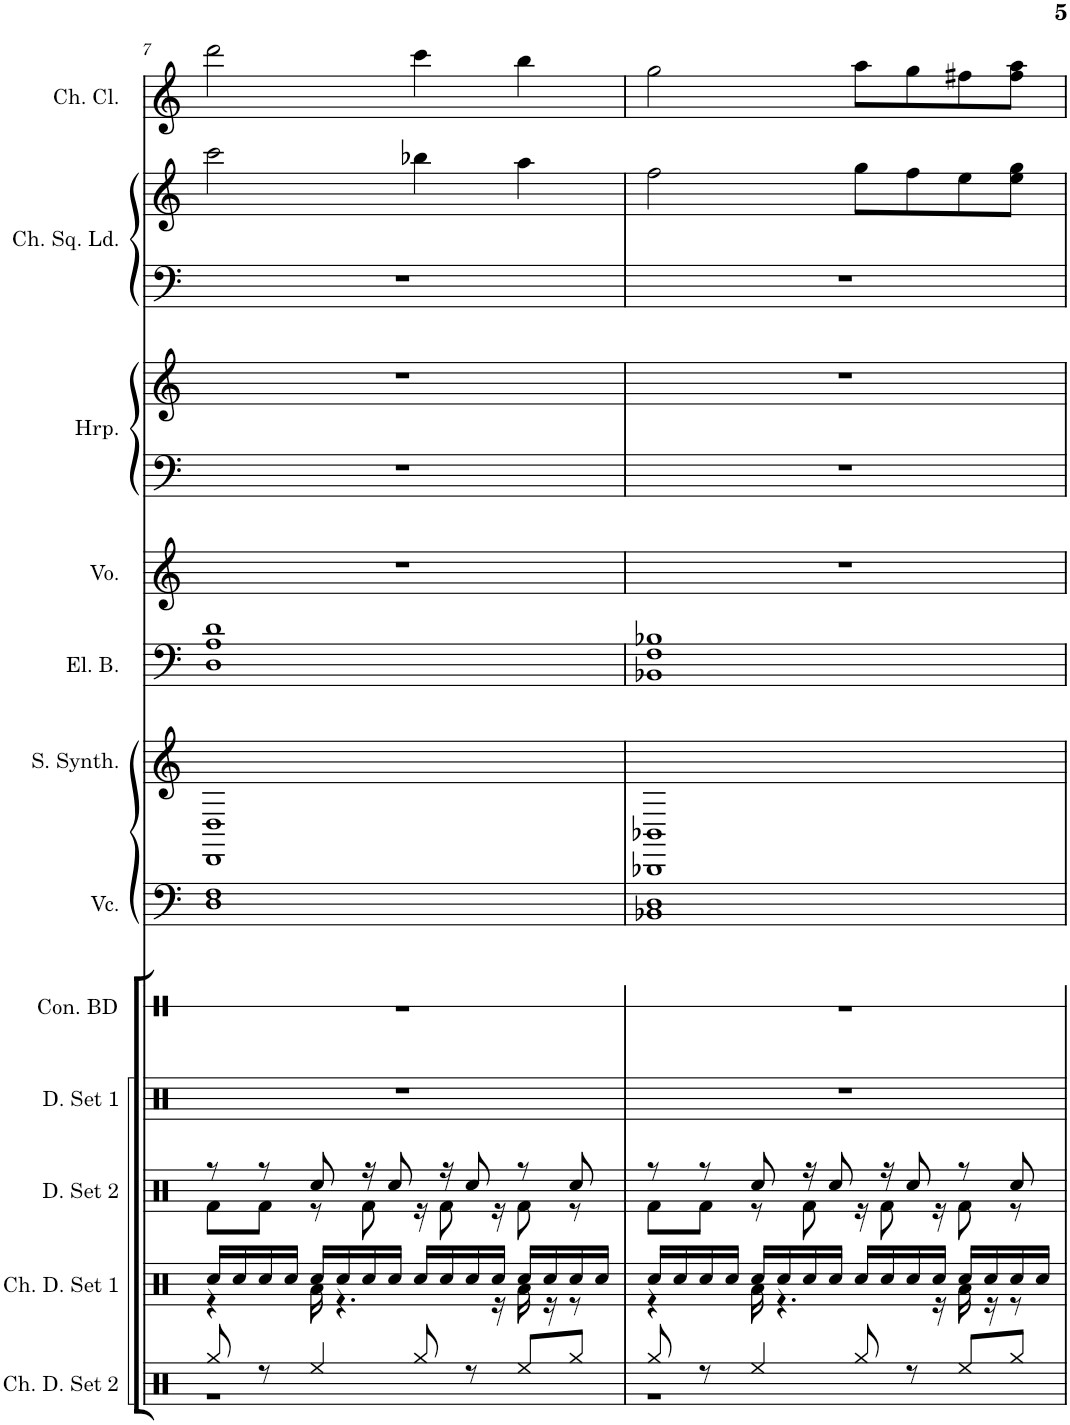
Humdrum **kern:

**kern	**kern	**kern	**kern	**kern	**kern	**kern	**kern	**kern	**kern	**kern	**kern	**kern	**kern
*part12	*part11	*part10	*part9	*part8	*part7	*part6	*part5	*part4	*part3	*part3	*part2	*part2	*part1
*staff14	*staff13	*staff12	*staff11	*staff10	*staff9	*staff8	*staff7	*staff6	*staff5	*staff4	*staff3	*staff2	*staff1
*I"Second Chiptune Drums	*I"First Chiptune Drumset	*I"Second Drumset	*I"First Drumset	*I"Concert Bass Drum	*I"Violoncello	*I"Saw Synthesizer	*I"Electric Bass	*I"Voice	*I"Harp	*	*I"Chiptune Square Lead	*	*I"Chiptune Clarinet
*	*I'Ch. D. Set 1	*I'D. Set 2	*I'D. Set 1	*I'Con. BD	*I'Vc.	*I'S. Synth.	*I'El. B.	*I'Vo.	*I'Hrp.	*	*I'Ch. Sq. Ld.	*	*I'Ch. Cl.
!!LO:PB:g=z
*clefX	*clefX	*clefX	*clefX	*clefX	*clefF4	*clefG2	*clefF4	*clefG2	*clefF4	*clefG2	*clefF4	*clefG2	*clefG2
*	*	*	*	*	*	*	*Trd7c12	*	*	*	*	*	*Trd1c2
*k[]	*k[]	*k[]	*k[]	*k[]	*k[]	*k[]	*k[]	*k[]	*k[]	*k[]	*k[]	*k[]	*k[]
*M4/4	*M4/4	*M4/4	*M4/4	*M4/4	*M4/4	*M4/4	*M4/4	*M4/4	*M4/4	*M4/4	*M4/4	*M4/4	*M4/4
=7	=7	=7	=7	=7	=7	=7	=7	=7	=7	=7	=7	=7	=7
*^	*^	*^	*	*	*	*	*	*	*	*	*	*	*
8Rgg/	1r	16Rcc/LL	4r	8r	8Rf\L	1r	1r	1D 1F	1DD 1D	1D 1A 1d	1r	1r	1r	1r	2ccc\	2ddd\
.	.	16Rcc/	.	.	.	.	.	.	.	.	.	.	.	.	.	.
8r	.	16Rcc/	.	8r	8Rf\J	.	.	.	.	.	.	.	.	.	.	.
.	.	16Rcc/JJ	.	.	.	.	.	.	.	.	.	.	.	.	.	.
4Ree/	.	16Rcc/LL	16Ra\	8Rcc/	8r	.	.	.	.	.	.	.	.	.	.	.
.	.	16Rcc/	4.r	.	.	.	.	.	.	.	.	.	.	.	.	.
.	.	16Rcc/	.	16r	8Rf\	.	.	.	.	.	.	.	.	.	.	.
.	.	16Rcc/JJ	.	8Rcc/	.	.	.	.	.	.	.	.	.	.	.	.
8Rgg/	.	16Rcc/LL	.	.	16r	.	.	.	.	.	.	.	.	.	4bb-X\	4ccc\
.	.	16Rcc/	.	16r	8Rf\	.	.	.	.	.	.	.	.	.	.	.
8r	.	16Rcc/	.	8Rcc/	.	.	.	.	.	.	.	.	.	.	.	.
.	.	16Rcc/JJ	16r	.	16r	.	.	.	.	.	.	.	.	.	.	.
8Ree/L	.	16Rcc/LL	16Ra\	8r	8Rf\	.	.	.	.	.	.	.	.	.	4aa\	4bb\
.	.	16Rcc/	16r	.	.	.	.	.	.	.	.	.	.	.	.	.
8Rgg/J	.	16Rcc/	8r	8Rcc/	8r	.	.	.	.	.	.	.	.	.	.	.
.	.	16Rcc/JJ	.	.	.	.	.	.	.	.	.	.	.	.	.	.
=8	=8	=8	=8	=8	=8	=8	=8	=8	=8	=8	=8	=8	=8	=8	=8	=8
8Rgg/	1r	16Rcc/LL	4r	8r	8Rf\L	1r	1r	1BB-X 1D	1BBB-X 1BB-X	1BB-X 1F 1B-X	1r	1r	1r	1r	2ff\	2gg\
.	.	16Rcc/	.	.	.	.	.	.	.	.	.	.	.	.	.	.
8r	.	16Rcc/	.	8r	8Rf\J	.	.	.	.	.	.	.	.	.	.	.
.	.	16Rcc/JJ	.	.	.	.	.	.	.	.	.	.	.	.	.	.
4Ree/	.	16Rcc/LL	16Ra\	8Rcc/	8r	.	.	.	.	.	.	.	.	.	.	.
.	.	16Rcc/	4.r	.	.	.	.	.	.	.	.	.	.	.	.	.
.	.	16Rcc/	.	16r	8Rf\	.	.	.	.	.	.	.	.	.	.	.
.	.	16Rcc/JJ	.	8Rcc/	.	.	.	.	.	.	.	.	.	.	.	.
8Rgg/	.	16Rcc/LL	.	.	16r	.	.	.	.	.	.	.	.	.	8gg\L	8aa\L
.	.	16Rcc/	.	16r	8Rf\	.	.	.	.	.	.	.	.	.	.	.
8r	.	16Rcc/	.	8Rcc/	.	.	.	.	.	.	.	.	.	.	8ff\	8gg\
.	.	16Rcc/JJ	16r	.	16r	.	.	.	.	.	.	.	.	.	.	.
8Ree/L	.	16Rcc/LL	16Ra\	8r	8Rf\	.	.	.	.	.	.	.	.	.	8ee\	8ff#X\
.	.	16Rcc/	16r	.	.	.	.	.	.	.	.	.	.	.	.	.
8Rgg/J	.	16Rcc/	8r	8Rcc/	8r	.	.	.	.	.	.	.	.	.	8ee\ 8gg\J	8ff#\ 8aa\J
.	.	16Rcc/JJ	.	.	.	.	.	.	.	.	.	.	.	.	.	.
*v	*v	*	*	*v	*v	*	*	*	*	*	*	*	*	*	*	*
*	*v	*v	*	*	*	*	*	*	*	*	*	*	*	*
=	=	=	=	=	=	=	=	=	=	=	=	=	=
*-	*-	*-	*-	*-	*-	*-	*-	*-	*-	*-	*-	*-	*-
